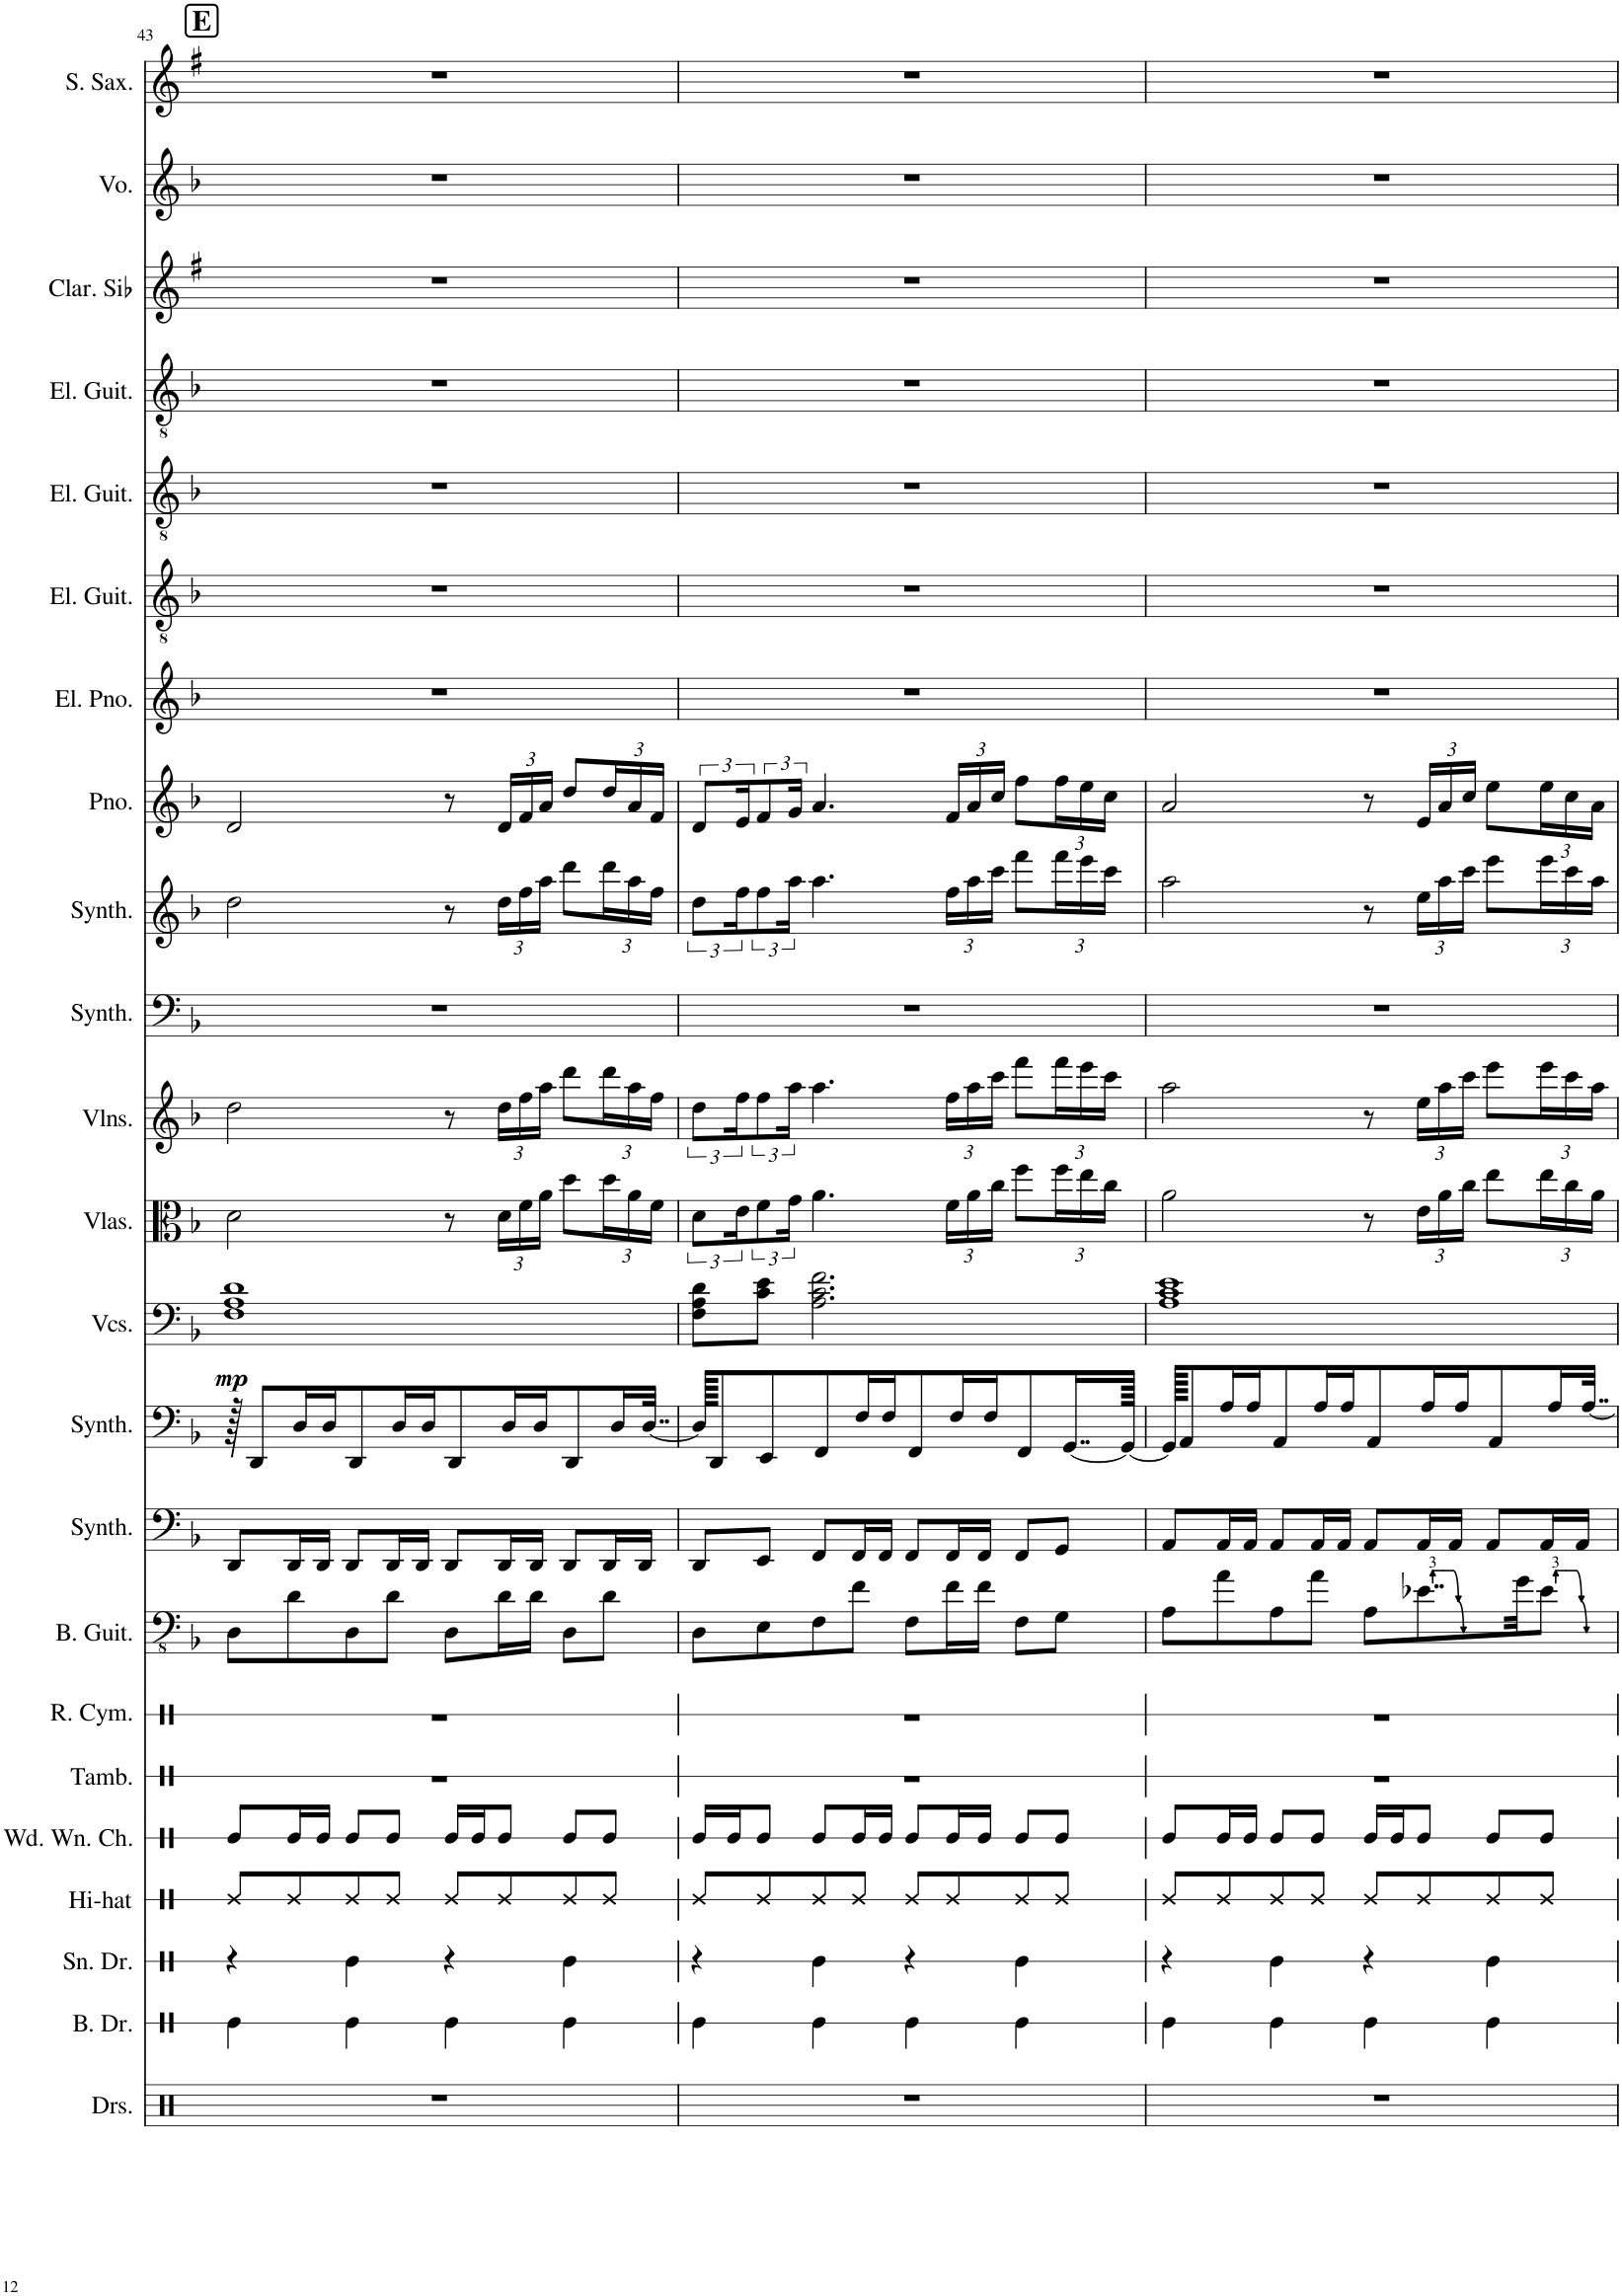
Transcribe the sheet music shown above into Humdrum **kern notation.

**kern	**kern	**kern	**kern	**kern	**kern	**kern	**kern	**kern	**kern	**kern	**dynam	**kern	**kern	**kern	**kern	**kern	**kern	**kern	**kern	**kern	**kern	**kern	**kern
*part23	*part22	*part21	*part20	*part19	*part18	*part17	*part16	*part15	*part14	*part13	*part13	*part12	*part11	*part10	*part9	*part8	*part7	*part6	*part5	*part4	*part3	*part2	*part1
*staff23	*staff22	*staff21	*staff20	*staff19	*staff18	*staff17	*staff16	*staff15	*staff14	*staff13	*staff13	*staff12	*staff11	*staff10	*staff9	*staff8	*staff7	*staff6	*staff5	*staff4	*staff3	*staff2	*staff1
*I"Drumset	*I"Bass Drum	*I"Snare Drum	*I"Hi-hat	*I"Wooden Wind Chimes	*I"Tambourine	*I"Ride Cymbal	*I"Bass Guitar	*I"Brass Synthesizer	*I"Brass Synthesizer	*I"Violoncellos	*	*I"Violas	*I"Violins	*I"Sweep Synthesizer	*I"Sci-fi Synthesizer	*I"Piano	*I"Electric Piano	*I"Electric Guitar	*I"Electric Guitar	*I"Electric Guitar	*I"Clarinette en Sib	*I"Voice	*I"Soprano Saxophone
*I'Drs.	*I'B. Dr.	*I'Sn. Dr.	*I'Hi-hat	*I'Wd. Wn. Ch.	*I'Tamb.	*I'R. Cym.	*I'B. Guit.	*I'Synth.	*I'Synth.	*I'Vcs.	*	*I'Vlas.	*I'Vlns.	*I'Synth.	*I'Synth.	*I'Pno.	*I'El. Pno.	*I'El. Guit.	*I'El. Guit.	*I'El. Guit.	*I'Clar. Sib	*I'Vo.	*I'S. Sax.
!!LO:PB:g=z
*clefX	*clefX	*clefX	*clefX	*clefX	*clefX	*clefX	*clefFv4	*clefF4	*clefF4	*clefF4	*	*clefC3	*clefG2	*clefF4	*clefG2	*clefG2	*clefG2	*clefGv2	*clefGv2	*clefGv2	*clefG2	*clefG2	*clefG2
*	*	*	*	*	*	*	*	*	*	*	*	*	*	*	*	*	*	*	*	*	*Trd1c2	*	*Trd1c2
*k[]	*k[]	*k[]	*k[]	*k[]	*k[]	*k[]	*k[b-]	*k[b-]	*k[b-]	*k[b-]	*	*k[b-]	*k[b-]	*k[b-]	*k[b-]	*k[b-]	*k[b-]	*k[b-]	*k[b-]	*k[b-]	*k[f#]	*k[b-]	*k[f#]
*M4/4	*M4/4	*M4/4	*M4/4	*M4/4	*M4/4	*M4/4	*M4/4	*M4/4	*M4/4	*M4/4	*	*M4/4	*M4/4	*M4/4	*M4/4	*M4/4	*M4/4	*M4/4	*M4/4	*M4/4	*M4/4	*M4/4	*M4/4
!!LO:REH:place=s1:a:B:cj:fs=14:t=E
=43	=43	=43	=43	=43	=43	=43	=43	=43	=43	=43	=43	=43	=43	=43	=43	=43	=43	=43	=43	=43	=43	=43	=43
!	!	!	!	!	!	!	!	!	!	!	!LO:DY:b	!	!	!	!	!	!	!	!	!	!	!	!
1r	4Re\	4r	8Re/L	8Re/L	1r	1r	8DD\L	8DD/L	128r	1F 1A 1d	mp	2d\	2dd\	1r	2dd\	2d/	1r	1r	1r	1r	1r	1r	1r
.	.	.	.	.	.	.	.	.	8DD/L	.	.	.	.	.	.	.	.	.	.	.	.	.	.
.	.	.	8Re/	16Re/L	.	.	8D\	16DD/L	.	.	.	.	.	.	.	.	.	.	.	.	.	.	.
.	.	.	.	.	.	.	.	.	16D/L	.	.	.	.	.	.	.	.	.	.	.	.	.	.
.	.	.	.	16Re/JJ	.	.	.	16DD/JJ	.	.	.	.	.	.	.	.	.	.	.	.	.	.	.
.	.	.	.	.	.	.	.	.	16D/J	.	.	.	.	.	.	.	.	.	.	.	.	.	.
.	4Re\	4Re\	8Re/	8Re/L	.	.	8DD\	8DD/L	.	.	.	.	.	.	.	.	.	.	.	.	.	.	.
.	.	.	.	.	.	.	.	.	8DD/	.	.	.	.	.	.	.	.	.	.	.	.	.	.
.	.	.	8Re/J	8Re/J	.	.	8D\J	16DD/L	.	.	.	.	.	.	.	.	.	.	.	.	.	.	.
.	.	.	.	.	.	.	.	.	16D/L	.	.	.	.	.	.	.	.	.	.	.	.	.	.
.	.	.	.	.	.	.	.	16DD/JJ	.	.	.	.	.	.	.	.	.	.	.	.	.	.	.
.	.	.	.	.	.	.	.	.	16D/J	.	.	.	.	.	.	.	.	.	.	.	.	.	.
.	4Re\	4r	8Re/L	16Re/LL	.	.	8DD\L	8DD/L	.	.	.	8r	8r	.	8r	8r	.	.	.	.	.	.	.
.	.	.	.	.	.	.	.	.	8DD/	.	.	.	.	.	.	.	.	.	.	.	.	.	.
.	.	.	.	16Re/J	.	.	.	.	.	.	.	.	.	.	.	.	.	.	.	.	.	.	.
*	*	*	*	*	*	*	*	*	*	*	*	*Xbrackettup	*Xbrackettup	*	*Xbrackettup	*Xbrackettup	*	*	*	*	*	*	*
.	.	.	8Re/	8Re/J	.	.	16D\L	16DD/L	.	.	.	24d\LL	24dd\LL	.	24dd\LL	24d/LL	.	.	.	.	.	.	.
.	.	.	.	.	.	.	.	.	16D/L	.	.	.	.	.	.	.	.	.	.	.	.	.	.
.	.	.	.	.	.	.	.	.	.	.	.	24f\	24ff\	.	24ff\	24f/	.	.	.	.	.	.	.
.	.	.	.	.	.	.	16D\JJ	16DD/JJ	.	.	.	.	.	.	.	.	.	.	.	.	.	.	.
.	.	.	.	.	.	.	.	.	16D/J	.	.	.	.	.	.	.	.	.	.	.	.	.	.
.	.	.	.	.	.	.	.	.	.	.	.	24a\JJ	24aa\JJ	.	24aa\JJ	24a/JJ	.	.	.	.	.	.	.
.	4Re\	4Re\	8Re/	8Re/L	.	.	8DD\L	8DD/L	.	.	.	8dd\L	8ddd\L	.	8ddd\L	8dd/L	.	.	.	.	.	.	.
.	.	.	.	.	.	.	.	.	8DD/	.	.	.	.	.	.	.	.	.	.	.	.	.	.
.	.	.	8Re/J	8Re/J	.	.	8D\J	16DD/L	.	.	.	24dd\L	24ddd\L	.	24ddd\L	24dd/L	.	.	.	.	.	.	.
.	.	.	.	.	.	.	.	.	16D/L	.	.	.	.	.	.	.	.	.	.	.	.	.	.
.	.	.	.	.	.	.	.	.	.	.	.	24a\	24aa\	.	24aa\	24a/	.	.	.	.	.	.	.
.	.	.	.	.	.	.	.	16DD/JJ	.	.	.	.	.	.	.	.	.	.	.	.	.	.	.
.	.	.	.	.	.	.	.	.	[32..D/JJk	.	.	.	.	.	.	.	.	.	.	.	.	.	.
.	.	.	.	.	.	.	.	.	.	.	.	24f\JJ	24ff\JJ	.	24ff\JJ	24f/JJ	.	.	.	.	.	.	.
=44	=44	=44	=44	=44	=44	=44	=44	=44	=44	=44	=44	=44	=44	=44	=44	=44	=44	=44	=44	=44	=44	=44	=44
*	*	*	*	*	*	*	*	*	*	*	*	*brackettup	*brackettup	*	*brackettup	*brackettup	*	*	*	*	*	*	*
1r	4Re\	4r	8Re/L	16Re/LL	1r	1r	8DD\L	8DD/L	128D/KKKKL]	8F\ 8A\ 8d\L	.	12d\L	12dd\L	1r	12dd\L	12d/L	1r	1r	1r	1r	1r	1r	1r
.	.	.	.	.	.	.	.	.	8DD/	.	.	.	.	.	.	.	.	.	.	.	.	.	.
.	.	.	.	16Re/J	.	.	.	.	.	.	.	.	.	.	.	.	.	.	.	.	.	.	.
.	.	.	.	.	.	.	.	.	.	.	.	24e\K	24ff\K	.	24ff\K	24e/K	.	.	.	.	.	.	.
.	.	.	8Re/	8Re/J	.	.	8EE\	8EE/J	.	8c\ 8e\J	.	12f\	12ff\	.	12ff\	12f/	.	.	.	.	.	.	.
.	.	.	.	.	.	.	.	.	8EE/	.	.	.	.	.	.	.	.	.	.	.	.	.	.
.	.	.	.	.	.	.	.	.	.	.	.	24g\Jk	24aa\Jk	.	24aa\Jk	24g/Jk	.	.	.	.	.	.	.
.	4Re\	4Re\	8Re/	8Re/L	.	.	8FF\	8FF/L	.	2.A\ 2.c\ 2.f\	.	4.a\	4.aa\	.	4.aa\	4.a/	.	.	.	.	.	.	.
.	.	.	.	.	.	.	.	.	8FF/	.	.	.	.	.	.	.	.	.	.	.	.	.	.
.	.	.	8Re/J	16Re/L	.	.	8F\J	16FF/L	.	.	.	.	.	.	.	.	.	.	.	.	.	.	.
.	.	.	.	.	.	.	.	.	16F/L	.	.	.	.	.	.	.	.	.	.	.	.	.	.
.	.	.	.	16Re/JJ	.	.	.	16FF/JJ	.	.	.	.	.	.	.	.	.	.	.	.	.	.	.
.	.	.	.	.	.	.	.	.	16F/J	.	.	.	.	.	.	.	.	.	.	.	.	.	.
.	4Re\	4r	8Re/L	8Re/L	.	.	8FF\L	8FF/L	.	.	.	.	.	.	.	.	.	.	.	.	.	.	.
.	.	.	.	.	.	.	.	.	8FF/	.	.	.	.	.	.	.	.	.	.	.	.	.	.
*	*	*	*	*	*	*	*	*	*	*	*	*Xbrackettup	*Xbrackettup	*	*Xbrackettup	*Xbrackettup	*	*	*	*	*	*	*
.	.	.	8Re/	16Re/L	.	.	16F\L	16FF/L	.	.	.	24f\LL	24ff\LL	.	24ff\LL	24f/LL	.	.	.	.	.	.	.
.	.	.	.	.	.	.	.	.	16F/L	.	.	.	.	.	.	.	.	.	.	.	.	.	.
.	.	.	.	.	.	.	.	.	.	.	.	24a\	24aa\	.	24aa\	24a/	.	.	.	.	.	.	.
.	.	.	.	16Re/JJ	.	.	16F\JJ	16FF/JJ	.	.	.	.	.	.	.	.	.	.	.	.	.	.	.
.	.	.	.	.	.	.	.	.	16F/J	.	.	.	.	.	.	.	.	.	.	.	.	.	.
.	.	.	.	.	.	.	.	.	.	.	.	24cc\JJ	24ccc\JJ	.	24ccc\JJ	24cc/JJ	.	.	.	.	.	.	.
.	4Re\	4Re\	8Re/	8Re/L	.	.	8FF\L	8FF/L	.	.	.	8ff\L	8fff\L	.	8fff\L	8ff\L	.	.	.	.	.	.	.
.	.	.	.	.	.	.	.	.	8FF/	.	.	.	.	.	.	.	.	.	.	.	.	.	.
.	.	.	8Re/J	8Re/J	.	.	8GG\J	8GG/J	.	.	.	24ff\L	24fff\L	.	24fff\L	24ff\L	.	.	.	.	.	.	.
.	.	.	.	.	.	.	.	.	[16..GG/L	.	.	.	.	.	.	.	.	.	.	.	.	.	.
.	.	.	.	.	.	.	.	.	.	.	.	24ee\	24eee\	.	24eee\	24ee\	.	.	.	.	.	.	.
.	.	.	.	.	.	.	.	.	.	.	.	24cc\JJ	24ccc\JJ	.	24ccc\JJ	24cc\JJ	.	.	.	.	.	.	.
.	.	.	.	.	.	.	.	.	128GG/JJkkk_	.	.	.	.	.	.	.	.	.	.	.	.	.	.
=45	=45	=45	=45	=45	=45	=45	=45	=45	=45	=45	=45	=45	=45	=45	=45	=45	=45	=45	=45	=45	=45	=45	=45
1r	4Re\	4r	8Re/L	8Re/L	1r	1r	8AA\L	8AA/L	128GG/KKKKL]	1A 1c 1e	.	2a\	2aa\	1r	2aa\	2a/	1r	1r	1r	1r	1r	1r	1r
.	.	.	.	.	.	.	.	.	8AA/	.	.	.	.	.	.	.	.	.	.	.	.	.	.
.	.	.	8Re/	16Re/L	.	.	8A\	16AA/L	.	.	.	.	.	.	.	.	.	.	.	.	.	.	.
.	.	.	.	.	.	.	.	.	16A/L	.	.	.	.	.	.	.	.	.	.	.	.	.	.
.	.	.	.	16Re/JJ	.	.	.	16AA/JJ	.	.	.	.	.	.	.	.	.	.	.	.	.	.	.
.	.	.	.	.	.	.	.	.	16A/J	.	.	.	.	.	.	.	.	.	.	.	.	.	.
.	4Re\	4Re\	8Re/	8Re/L	.	.	8AA\	8AA/L	.	.	.	.	.	.	.	.	.	.	.	.	.	.	.
.	.	.	.	.	.	.	.	.	8AA/	.	.	.	.	.	.	.	.	.	.	.	.	.	.
.	.	.	8Re/J	8Re/J	.	.	8A\J	16AA/L	.	.	.	.	.	.	.	.	.	.	.	.	.	.	.
.	.	.	.	.	.	.	.	.	16A/L	.	.	.	.	.	.	.	.	.	.	.	.	.	.
.	.	.	.	.	.	.	.	16AA/JJ	.	.	.	.	.	.	.	.	.	.	.	.	.	.	.
.	.	.	.	.	.	.	.	.	16A/J	.	.	.	.	.	.	.	.	.	.	.	.	.	.
.	4Re\	4r	8Re/L	16Re/LL	.	.	8AA\L	8AA/L	.	.	.	8r	8r	.	8r	8r	.	.	.	.	.	.	.
.	.	.	.	.	.	.	.	.	8AA/	.	.	.	.	.	.	.	.	.	.	.	.	.	.
.	.	.	.	16Re/J	.	.	.	.	.	.	.	.	.	.	.	.	.	.	.	.	.	.	.
.	.	.	8Re/	8Re/J	.	.	8..E-X\	16AA/L	.	.	.	24e\LL	24ee\LL	.	24ee\LL	24e/LL	.	.	.	.	.	.	.
.	.	.	.	.	.	.	.	.	16A/L	.	.	.	.	.	.	.	.	.	.	.	.	.	.
.	.	.	.	.	.	.	.	.	.	.	.	24a\	24aa\	.	24aa\	24a/	.	.	.	.	.	.	.
.	.	.	.	.	.	.	.	16AA/JJ	.	.	.	.	.	.	.	.	.	.	.	.	.	.	.
.	.	.	.	.	.	.	.	.	16A/J	.	.	.	.	.	.	.	.	.	.	.	.	.	.
.	.	.	.	.	.	.	.	.	.	.	.	24cc\JJ	24ccc\JJ	.	24ccc\JJ	24cc/JJ	.	.	.	.	.	.	.
.	4Re\	4Re\	8Re/	8Re/L	.	.	.	8AA/L	.	.	.	8ee\L	8eee\L	.	8eee\L	8ee\L	.	.	.	.	.	.	.
.	.	.	.	.	.	.	.	.	8AA/	.	.	.	.	.	.	.	.	.	.	.	.	.	.
.	.	.	.	.	.	.	32G\KK	.	.	.	.	.	.	.	.	.	.	.	.	.	.	.	.
.	.	.	8Re/J	8Re/J	.	.	8E-\J	16AA/L	.	.	.	24ee\L	24eee\L	.	24eee\L	24ee\L	.	.	.	.	.	.	.
.	.	.	.	.	.	.	.	.	16A/L	.	.	.	.	.	.	.	.	.	.	.	.	.	.
.	.	.	.	.	.	.	.	.	.	.	.	24cc\	24ccc\	.	24ccc\	24cc\	.	.	.	.	.	.	.
.	.	.	.	.	.	.	.	16AA/JJ	.	.	.	.	.	.	.	.	.	.	.	.	.	.	.
.	.	.	.	.	.	.	.	.	[32..A/JJk	.	.	.	.	.	.	.	.	.	.	.	.	.	.
.	.	.	.	.	.	.	.	.	.	.	.	24a\JJ	24aa\JJ	.	24aa\JJ	24a\JJ	.	.	.	.	.	.	.
=	=	=	=	=	=	=	=	=	=	=	=	=	=	=	=	=	=	=	=	=	=	=	=
*-	*-	*-	*-	*-	*-	*-	*-	*-	*-	*-	*-	*-	*-	*-	*-	*-	*-	*-	*-	*-	*-	*-	*-
